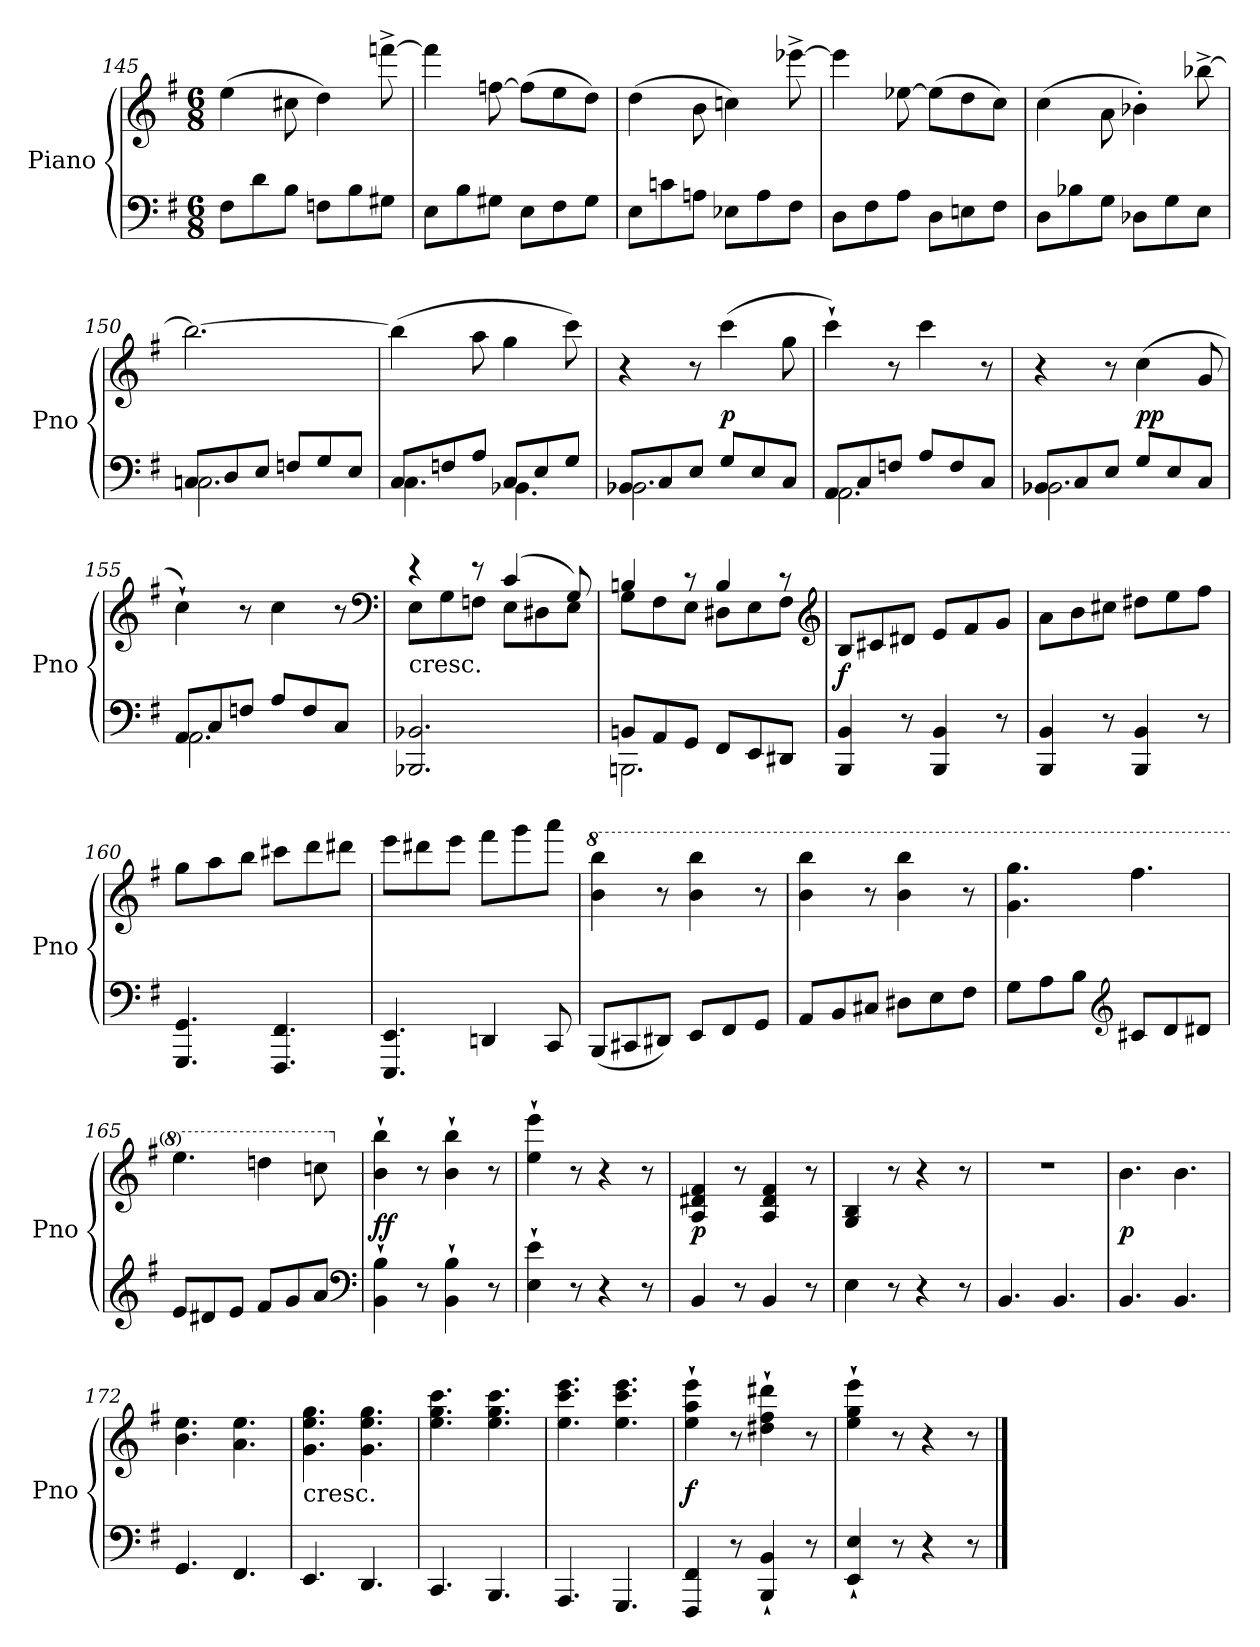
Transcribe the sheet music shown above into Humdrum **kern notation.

**kern	**kern	**dynam
*part1	*part1	*part1
*staff2	*staff1	*staff1/2
*I"Piano	*	*
*I'Pno	*	*
*clefF4	*clefG2	*
*k[f#]	*k[f#]	*
*e:	*e:	*
*M6/8	*M6/8	*
=145	=145	=145
8F#\L	(4ee\	.
8d\	.	.
8B\J	8cc#X\	.
8Fn\L	4dd\)	.
8B\	.	.
8G#X\J	[8fffn^\	.
=146	=146	=146
8E\L	4fff\]	.
8B\	.	.
8G#X\J	[8ffn\	.
8E\L	(8ff\L]	.
8F#\	8ee\	.
8G#\J	8dd\J)	.
=147	=147	=147
8E\L	(4dd\	.
8cn\	.	.
8An\J	8b\	.
8E-X\L	4ccn\)	.
8A\	.	.
8F#\J	[8eee-X^\	.
=148	=148	=148
8D\L	4eee-\]	.
8F#\	.	.
8A\J	[8ee-X\	.
8D\L	(8ee-\L]	.
8En\	8dd\	.
8F#\J	8cc\J)	.
=149	=149	=149
8D\L	(4cc\	.
8B-X\	.	.
8G\J	8a\	.
8D-X\L	4b-X'\)	.
8G\	.	.
8E\J	[8bb-X^\	.
=150	=150	=150
*^	*	*
8Cn/L	2.Cn\	2.bb-\_	.
8D/	.	.	.
8E/J	.	.	.
8Fn/L	.	.	.
8G/	.	.	.
8E/J	.	.	.
=151	=151	=151	=151
8C/L	4.C\	(4bb-\]	.
8Fn/	.	.	.
8A/J	.	8aa\	.
8C/L	4.BB-X\	4gg\	.
8E/	.	.	.
8G/J	.	8ccc\)	.
=152	=152	=152	=152
8BB-X/L	2.BB-X\	4r	.
8C/	.	.	.
8E/J	.	8r	.
8G/L	.	(4ccc\	p
8E/	.	.	.
8C/J	.	8gg\	.
=153	=153	=153	=153
8AA/L	2.AA\	4ccc`\)	.
8C/	.	.	.
8Fn/J	.	8r	.
8A/L	.	4ccc\	.
8F/	.	.	.
8C/J	.	8r	.
=154	=154	=154	=154
8BB-X/L	2.BB-X\	4r	.
8C/	.	.	.
8E/J	.	8r	.
8G/L	.	(4cc\	pp
8E/	.	.	.
8C/J	.	8g/	.
=155	=155	=155	=155
8AA/L	2.AA\	4cc`\)	.
8C/	.	.	.
8Fn/J	.	8r	.
8A/L	.	4cc\	.
8F/	.	.	.
8C/J	.	8r	.
*v	*v	*	*
*	*clefF4	*
=156	=156	=156
*	*^	*
!	!LO:TX:c:t=cresc.	!	!
2.BBB-X/ 2.BB-X/	4r	8E\L	.
.	.	8G\	.
.	8r	8Fn\J	.
.	(4c/	8E\L	.
.	.	8D#X\	.
.	8G/)	8E\J	.
=157	=157	=157	=157
*^	*	*	*
8BBn/L	2.BBBn\	4Bn/	8G\L	.
8AA/	.	.	8F#\	.
8GG/J	.	8r	8E\J	.
8FF#/L	.	4B/	8D#X\L	.
8EE/	.	.	8E\	.
8DD#X/J	.	8r	8F#\J	.
*v	*v	*	*	*
*	*v	*v	*
*	*clefG2	*
=158	=158	=158
4BBB/ 4BB/	8B/L	f
.	8c#X/	.
8r	8d#X/J	.
4BBB/ 4BB/	8e/L	.
.	8f#/	.
8r	8g/J	.
=159	=159	=159
4BBB/ 4BB/	8a\L	.
.	8b\	.
8r	8cc#X\J	.
4BBB/ 4BB/	8dd#X\L	.
.	8ee\	.
8r	8ff#\J	.
=160	=160	=160
4.GGG/ 4.GG/	8gg\L	.
.	8aa\	.
.	8bb\J	.
4.FFF#/ 4.FF#/	8ccc#X\L	.
.	8ddd\	.
.	8ddd#X\J	.
=161	=161	=161
4.EEE/ 4.EE/	8eee\L	.
.	8ddd#X\	.
.	8eee\J	.
4DDn/	8fff#\L	.
.	8ggg\	.
8CC/	8aaa\J	.
=162	=162	=162
*	*8va	*
(8BBB/L	4bb\ 4bbb\	.
8CC#X/	.	.
8DD#X/J)	8r	.
8EE/L	4bb\ 4bbb\	.
8FF#/	.	.
8GG/J	8r	.
=163	=163	=163
8AA/L	4bb\ 4bbb\	.
8BB/	.	.
8C#X/J	8r	.
8D#X\L	4bb\ 4bbb\	.
8E\	.	.
8F#\J	8r	.
=164	=164	=164
8G\L	4.gg\ 4.ggg\	.
8A\	.	.
8B\J	.	.
*clefG2	*	*
8c#X/L	4.fff#\	.
8d/	.	.
8d#X/J	.	.
=165	=165	=165
8e/L	4.eee\	.
8d#X/	.	.
8e/J	.	.
8f#/L	4dddn\	.
8g/	.	.
8a/J	8cccn\	.
*clefF4	*	*
=166	=166	=166
*	*X8va	*
4BB`\ 4B`\	4b`\ 4bb`\	ff
8r	8r	.
4BB`\ 4B`\	4b`\ 4bb`\	.
8r	8r	.
=167	=167	=167
4E`\ 4e`\	4ee`\ 4eee`\	.
8r	8r	.
4r	4r	.
8r	8r	.
=168	=168	=168
4BB/	4A/ 4d#X/ 4f#/	p
8r	8r	.
4BB/	4A/ 4d#/ 4f#/	.
8r	8r	.
=169	=169	=169
4E\	4G/ 4B/	.
8r	8r	.
4r	4r	.
8r	8r	.
=170	=170	=170
4.BB/	2.r	.
4.BB/	.	.
=171	=171	=171
4.BB/	4.b\	p
4.BB/	4.b\	.
=172	=172	=172
4.GG/	4.b\ 4.ee\	.
4.FF#/	4.a\ 4.ee\	.
=173	=173	=173
!	!LO:TX:c:t=cresc.	!
4.EE/	4.g\ 4.ee\ 4.gg\	.
4.DD/	4.g\ 4.ee\ 4.gg\	.
=174	=174	=174
4.CC/	4.ee\ 4.gg\ 4.ccc\	.
4.BBB/	4.ee\ 4.gg\ 4.ccc\	.
=175	=175	=175
4.AAA/	4.ee\ 4.ccc\ 4.eee\	.
4.GGG/	4.ee\ 4.ccc\ 4.eee\	.
=176	=176	=176
4FFF#/ 4FF#/	4ee`\ 4aa`\ 4eee`\	f
8r	8r	.
4BBB`/ 4BB`/	4dd#X`\ 4ff#`\ 4ddd#X`\	.
8r	8r	.
=177	=177	=177
4EE`/ 4E`/	4ee`\ 4gg`\ 4eee`\	.
8r	8r	.
4r	4r	.
8r	8r	.
==	==	==
*-	*-	*-
